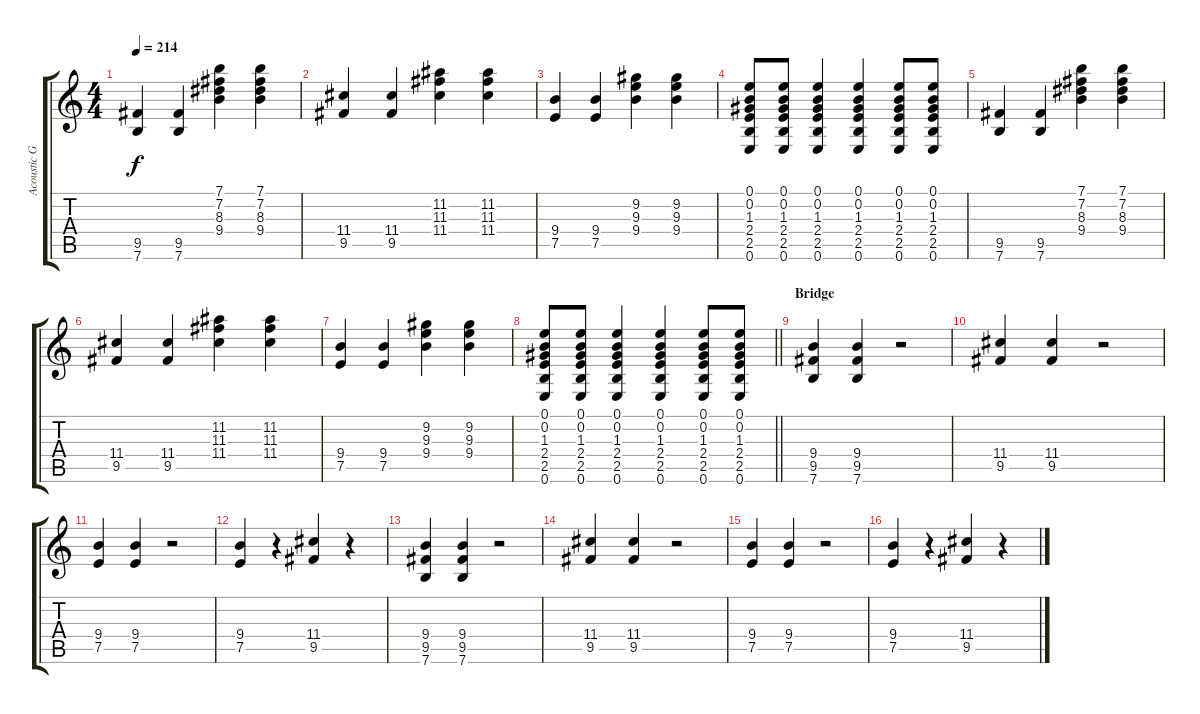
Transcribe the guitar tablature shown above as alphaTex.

\track ("Acoustic Guitar" "Acoustic G") {instrument acousticguitarsteel}
\staff {score tabs}
\tuning (E4 B3 G3 D3 A2 E2) {hide}
\ts (4 4)
\tempo 214
\clef g2
\ks c
(9.5 7.6).4{dy f volume 16 balance 8 instrument distortionguitar} (9.5 7.6).4 (7.1 7.2 8.3 9.4).4 (7.1 7.2 8.3 9.4).4 |
(11.4 9.5).4 (11.4 9.5).4 (11.2 11.3 11.4).4 (11.2 11.3 11.4).4 |
(9.4 7.5).4 (9.4 7.5).4 (9.2 9.3 9.4).4 (9.2 9.3 9.4).4 |
(0.1 0.2 1.3 2.4 2.5 0.6).8 (0.1 0.2 1.3 2.4 2.5 0.6).8 (0.1 0.2 1.3 2.4 2.5 0.6).4 (0.1 0.2 1.3 2.4 2.5 0.6).4 (0.1 0.2 1.3 2.4 2.5 0.6).8 (0.1 0.2 1.3 2.4 2.5 0.6).8 |
(9.5 7.6).4{volume 16 balance 8 instrument distortionguitar} (9.5 7.6).4 (7.1 7.2 8.3 9.4).4 (7.1 7.2 8.3 9.4).4 |
(11.4 9.5).4 (11.4 9.5).4 (11.2 11.3 11.4).4 (11.2 11.3 11.4).4 |
(9.4 7.5).4 (9.4 7.5).4 (9.2 9.3 9.4).4 (9.2 9.3 9.4).4 |
\barLineRight lightlight
(0.1 0.2 1.3 2.4 2.5 0.6).8 (0.1 0.2 1.3 2.4 2.5 0.6).8 (0.1 0.2 1.3 2.4 2.5 0.6).4 (0.1 0.2 1.3 2.4 2.5 0.6).4 (0.1 0.2 1.3 2.4 2.5 0.6).8 (0.1 0.2 1.3 2.4 2.5 0.6).8 |
\section ("" "Bridge")
(9.4 9.5 7.6).4 (9.4 9.5 7.6).4 r.2 |
(11.4 9.5).4 (11.4 9.5).4 r.2 |
(9.4 7.5).4 (9.4 7.5).4 r.2 |
(9.4 7.5).4 r.4 (11.4 9.5).4 r.4 |
(9.4 9.5 7.6).4 (9.4 9.5 7.6).4 r.2 |
(11.4 9.5).4 (11.4 9.5).4 r.2 |
(9.4 7.5).4 (9.4 7.5).4 r.2 |
(9.4 7.5).4 r.4 (11.4 9.5).4 r.4
